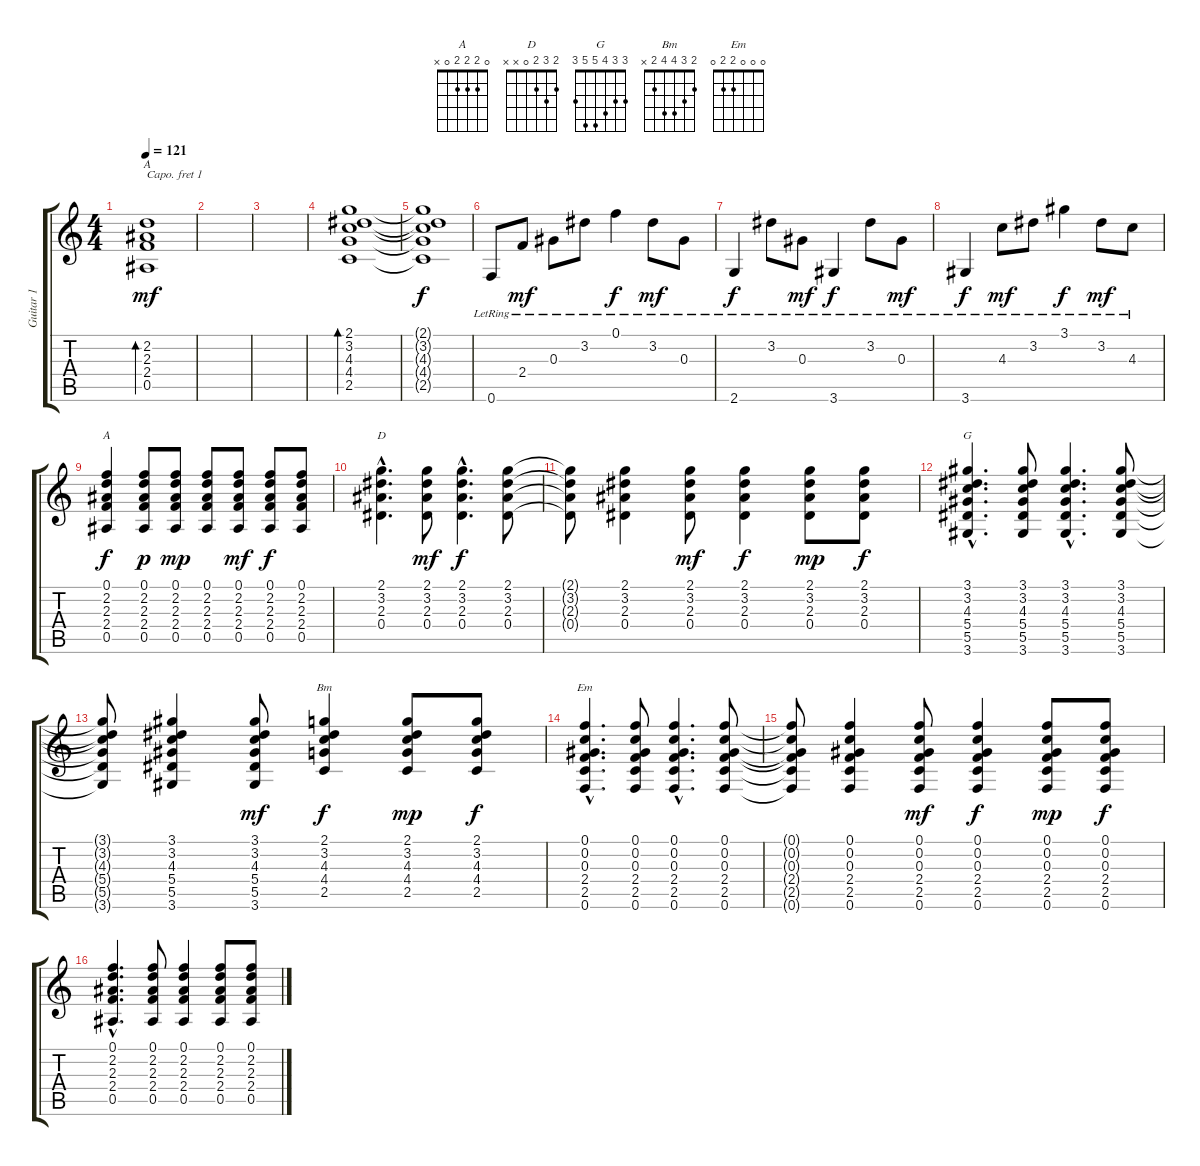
\track ("Guitar 1" "Guitar 1") {instrument acousticguitarsteel}
\staff {score tabs}
\capo 1
\tuning (E4 B3 G3 D3 A2 E2) {hide}
\chord ("A" x 2 2 2 0 x)
\chord ("A" 0 2 2 2 0 x)
\chord ("D" 2 3 2 0 x x)
\chord ("G" 3 3 4 5 5 3)
\chord ("Bm" 2 3 4 4 2 x)
\chord ("Em" 0 0 0 2 2 0)
\ts (4 4)
\tempo 121
\clef g2
\ks c
(2.2 2.3 2.4 0.5).1{bd 120 ch "A" dy mf} |
|
|
(2.1 3.2 4.3 4.4 2.5).1{bd 120} |
(2.1{t} 3.2{t} 4.3{t} 4.4{t} 2.5{t}).1{dy f} |
0.6{lr}.8 2.4{lr}.8{dy mf} 0.3{lr}.8 3.2{lr}.8 0.1{lr}.4{dy f} 3.2{lr}.8{dy mf} 0.3{lr}.8 |
2.6{lr}.4{dy f} 3.2{lr}.8 0.3{lr}.8{dy mf} 3.6{lr}.4{dy f} 3.2{lr}.8 0.3{lr}.8{dy mf} |
3.6{lr}.4{dy f} 4.3{lr}.8{dy mf} 3.2{lr}.8 3.1{lr}.4{dy f} 3.2{lr}.8{dy mf} 4.3{lr}.8 |
(0.1 2.2 2.3 2.4 0.5).4{ch "A" dy f} (0.1 2.2 2.3 2.4 0.5).8{dy p} (0.1 2.2 2.3 2.4 0.5).8{dy mp} (0.1 2.2 2.3 2.4 0.5).8 (0.1 2.2 2.3 2.4 0.5).8{dy mf} (0.1 2.2 2.3 2.4 0.5).8{dy f} (0.1 2.2 2.3 2.4 0.5).8 |
(2.1{hac} 3.2{hac} 2.3{hac} 0.4{hac}).4{d ch "D"} (2.1 3.2 2.3 0.4).8{dy mf} (2.1{hac} 3.2{hac} 2.3{hac} 0.4{hac}).4{d dy f} (2.1 3.2 2.3 0.4).8 |
(2.1{t} 3.2{t} 2.3{t} 0.4{t}).8 (2.1 3.2 2.3 0.4).4 (2.1 3.2 2.3 0.4).8{dy mf} (2.1 3.2 2.3 0.4).4{dy f} (2.1 3.2 2.3 0.4).8{dy mp} (2.1 3.2 2.3 0.4).8{dy f} |
(3.1{hac} 3.2{hac} 4.3{hac} 5.4{hac} 5.5{hac} 3.6{hac}).4{d ch "G"} (3.1 3.2 4.3 5.4 5.5 3.6).8 (3.1{hac} 3.2{hac} 4.3{hac} 5.4{hac} 5.5{hac} 3.6{hac}).4{d} (3.1 3.2 4.3 5.4 5.5 3.6).8 |
(3.1{t} 3.2{t} 4.3{t} 5.4{t} 5.5{t} 3.6{t}).8 (3.1 3.2 4.3 5.4 5.5 3.6).4 (3.1 3.2 4.3 5.4 5.5 3.6).8{dy mf} (2.1 3.2 4.3 4.4 2.5).4{ch "Bm" dy f} (2.1 3.2 4.3 4.4 2.5).8{dy mp} (2.1 3.2 4.3 4.4 2.5).8{dy f} |
(0.1{hac} 0.2{hac} 0.3{hac} 2.4{hac} 2.5{hac} 0.6{hac}).4{d ch "Em"} (0.1 0.2 0.3 2.4 2.5 0.6).8 (0.1{hac} 0.2{hac} 0.3{hac} 2.4{hac} 2.5{hac} 0.6{hac}).4{d} (0.1 0.2 0.3 2.4 2.5 0.6).8 |
(0.1{t} 0.2{t} 0.3{t} 2.4{t} 2.5{t} 0.6{t}).8 (0.1 0.2 0.3 2.4 2.5 0.6).4 (0.1 0.2 0.3 2.4 2.5 0.6).8{dy mf} (0.1 0.2 0.3 2.4 2.5 0.6).4{dy f} (0.1 0.2 0.3 2.4 2.5 0.6).8{dy mp} (0.1 0.2 0.3 2.4 2.5 0.6).8{dy f} |
(0.1{hac} 2.2{hac} 2.3{hac} 2.4{hac} 0.5{hac}).4{d} (0.1 2.2 2.3 2.4 0.5).8 (0.1 2.2 2.3 2.4 0.5).4 (0.1 2.2 2.3 2.4 0.5).8 (0.1 2.2 2.3 2.4 0.5).8
